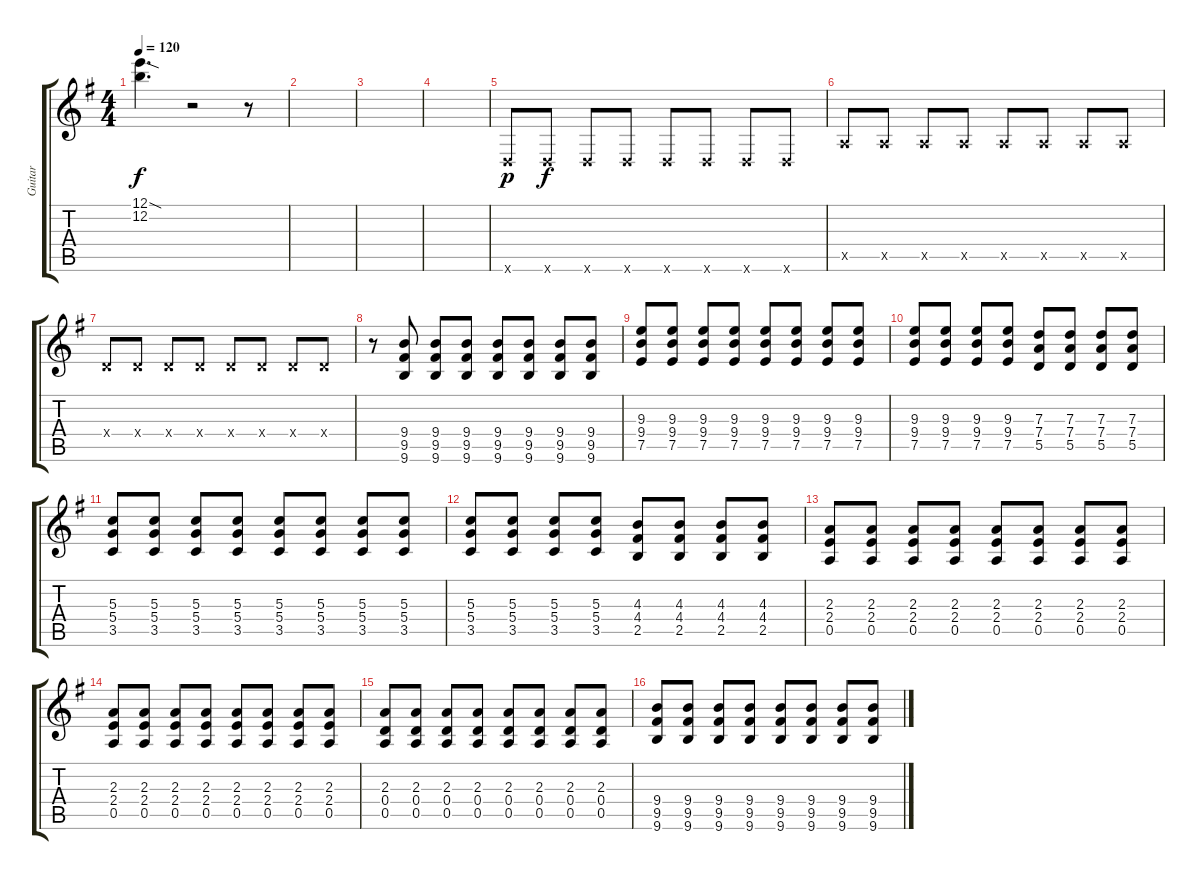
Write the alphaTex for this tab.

\track ("Guitar" "Guitar") {instrument distortionguitar}
\staff {score tabs}
\tuning (E4 B3 G3 D3 A2 D2) {hide}
\ts (4 4)
\tempo 120
\clef g2
\ks g
(12.1{sod} 12.2).4{d dy f} r.2 r.8 |
|
|
|
0.6{x}.8{dy p} 0.6{x}.8{dy f} 0.6{x}.8 0.6{x}.8 0.6{x}.8 0.6{x}.8 0.6{x}.8 0.6{x}.8 |
0.5{x}.8 0.5{x}.8 0.5{x}.8 0.5{x}.8 0.5{x}.8 0.5{x}.8 0.5{x}.8 0.5{x}.8 |
0.4{x}.8 0.4{x}.8 0.4{x}.8 0.4{x}.8 0.4{x}.8 0.4{x}.8 0.4{x}.8 0.4{x}.8 |
r.8 (9.4 9.5 9.6).8 (9.4 9.5 9.6).8 (9.4 9.5 9.6).8 (9.4 9.5 9.6).8 (9.4 9.5 9.6).8 (9.4 9.5 9.6).8 (9.4 9.5 9.6).8 |
(9.3 9.4 7.5).8 (9.3 9.4 7.5).8 (9.3 9.4 7.5).8 (9.3 9.4 7.5).8 (9.3 9.4 7.5).8 (9.3 9.4 7.5).8 (9.3 9.4 7.5).8 (9.3 9.4 7.5).8 |
(9.3 9.4 7.5).8 (9.3 9.4 7.5).8 (9.3 9.4 7.5).8 (9.3 9.4 7.5).8 (7.3 7.4 5.5).8 (7.3 7.4 5.5).8 (7.3 7.4 5.5).8 (7.3 7.4 5.5).8 |
(5.3 5.4 3.5).8 (5.3 5.4 3.5).8 (5.3 5.4 3.5).8 (5.3 5.4 3.5).8 (5.3 5.4 3.5).8 (5.3 5.4 3.5).8 (5.3 5.4 3.5).8 (5.3 5.4 3.5).8 |
(5.3 5.4 3.5).8 (5.3 5.4 3.5).8 (5.3 5.4 3.5).8 (5.3 5.4 3.5).8 (4.3 4.4 2.5).8 (4.3 4.4 2.5).8 (4.3 4.4 2.5).8 (4.3 4.4 2.5).8 |
(2.3 2.4 0.5).8 (2.3 2.4 0.5).8 (2.3 2.4 0.5).8 (2.3 2.4 0.5).8 (2.3 2.4 0.5).8 (2.3 2.4 0.5).8 (2.3 2.4 0.5).8 (2.3 2.4 0.5).8 |
(2.3 2.4 0.5).8 (2.3 2.4 0.5).8 (2.3 2.4 0.5).8 (2.3 2.4 0.5).8 (2.3 2.4 0.5).8 (2.3 2.4 0.5).8 (2.3 2.4 0.5).8 (2.3 2.4 0.5).8 |
(2.3 0.4 0.5).8 (2.3 0.4 0.5).8 (2.3 0.4 0.5).8 (2.3 0.4 0.5).8 (2.3 0.4 0.5).8 (2.3 0.4 0.5).8 (2.3 0.4 0.5).8 (2.3 0.4 0.5).8 |
(9.4 9.5 9.6).8 (9.4 9.5 9.6).8 (9.4 9.5 9.6).8 (9.4 9.5 9.6).8 (9.4 9.5 9.6).8 (9.4 9.5 9.6).8 (9.4 9.5 9.6).8 (9.4 9.5 9.6).8
